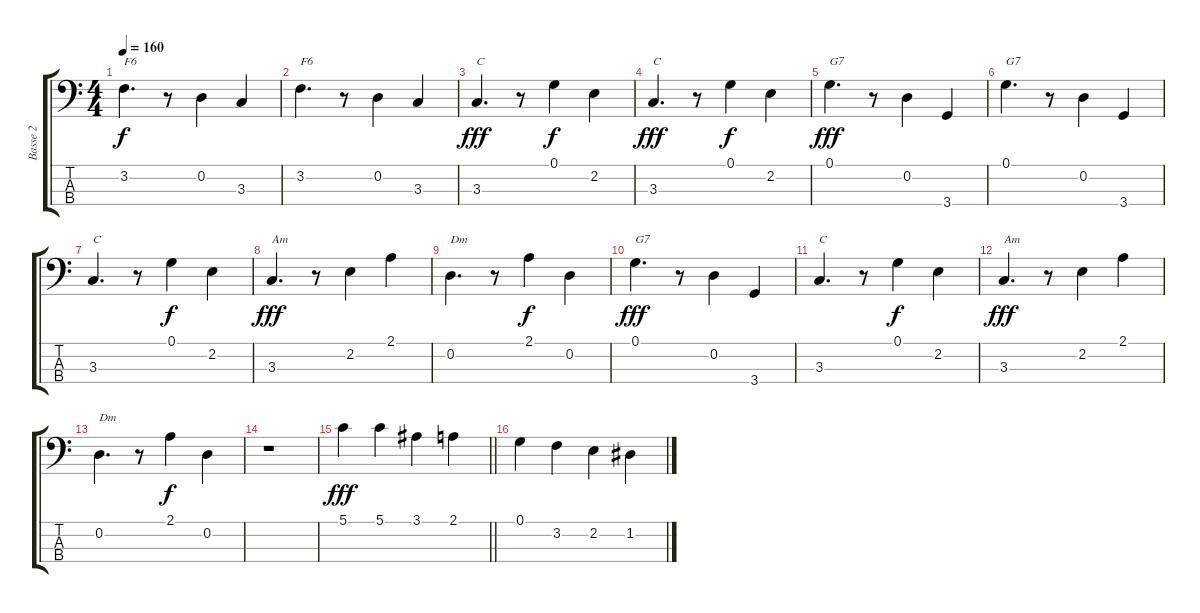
\track ("Basse 2" "Basse 2") {instrument electricbassfinger}
\staff {score tabs}
\tuning (G2 D2 A1 E1) {hide}
\ts (4 4)
\tempo 160
\clef f4
\ks c
3.2.4{d txt "F6" dy f} r.8 0.2.4 3.3.4 |
3.2.4{d txt "F6"} r.8 0.2.4 3.3.4 |
3.3.4{d txt "C" dy fff} r.8 0.1.4{dy f} 2.2.4 |
3.3.4{d txt "C" dy fff} r.8 0.1.4{dy f} 2.2.4 |
0.1.4{d txt "G7" dy fff} r.8 0.2.4 3.4.4 |
0.1.4{d txt "G7"} r.8 0.2.4 3.4.4 |
3.3.4{d txt "C"} r.8 0.1.4{dy f} 2.2.4 |
3.3.4{d txt "Am" dy fff} r.8 2.2.4 2.1.4 |
0.2.4{d txt "Dm"} r.8 2.1.4{dy f} 0.2.4 |
0.1.4{d txt "G7" dy fff} r.8 0.2.4 3.4.4 |
3.3.4{d txt "C"} r.8 0.1.4{dy f} 2.2.4 |
3.3.4{d txt "Am" dy fff} r.8 2.2.4 2.1.4 |
0.2.4{d txt "Dm"} r.8 2.1.4{dy f} 0.2.4 |
r.1 |
\barLineRight lightlight
5.1.4{dy fff} 5.1.4 3.1.4 2.1.4 |
0.1.4 3.2.4 2.2.4 1.2.4
